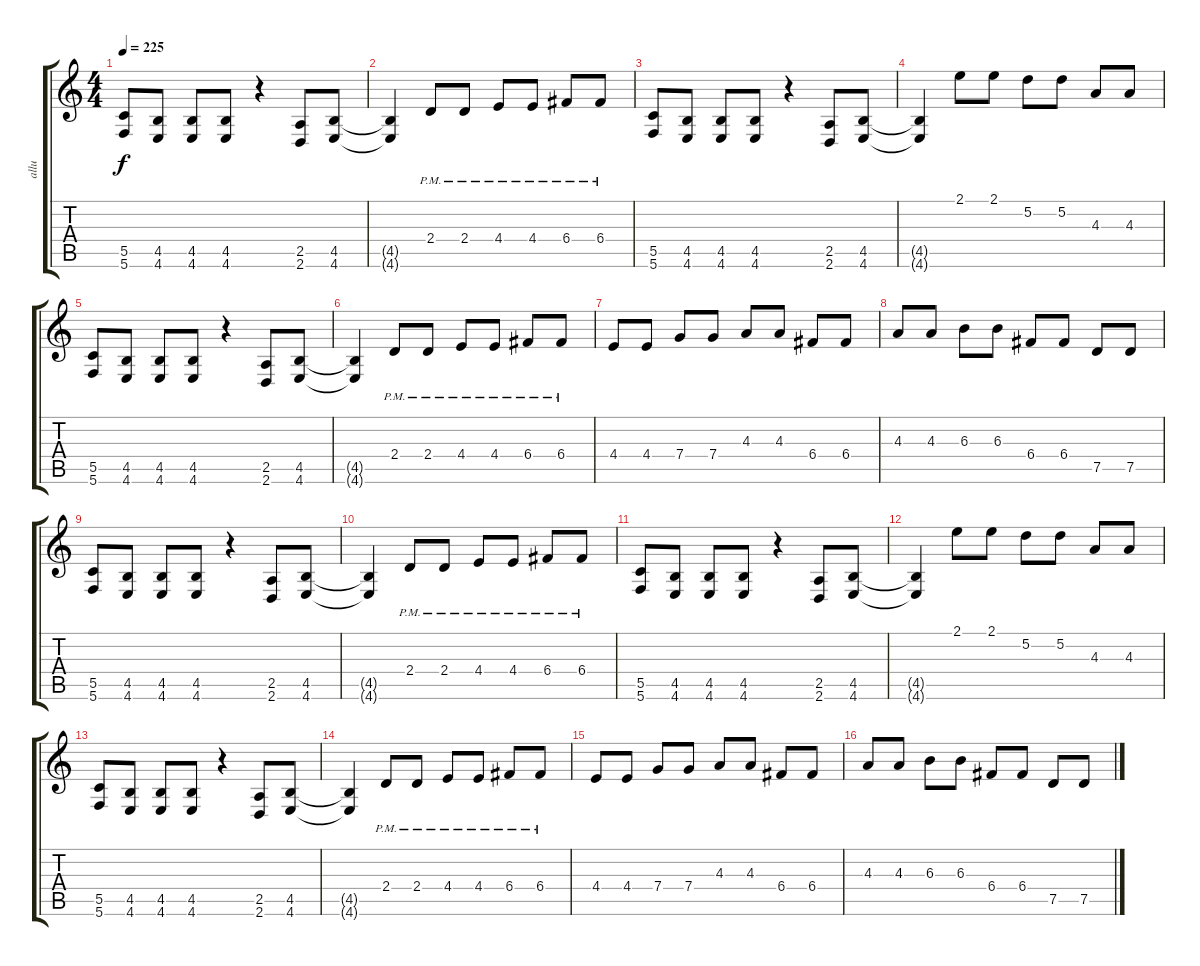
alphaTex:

\track ("allu" "allu") {instrument distortionguitar}
\staff {score tabs}
\tuning (D4 A3 F3 C3 G2 C2) {hide}
\ts (4 4)
\tempo 225
\clef g2
\ks c
(5.5 5.6).8{dy f} (4.5 4.6).8 (4.5 4.6).8 (4.5 4.6).8 r.4 (2.5 2.6).8 (4.5 4.6).8 |
(4.5{t} 4.6{t}).4 2.4{pm}.8 2.4{pm}.8 4.4{pm}.8 4.4{pm}.8 6.4{pm}.8 6.4{pm}.8 |
(5.5 5.6).8 (4.5 4.6).8 (4.5 4.6).8 (4.5 4.6).8 r.4 (2.5 2.6).8 (4.5 4.6).8 |
(4.5{t} 4.6{t}).4 2.1.8 2.1.8 5.2.8 5.2.8 4.3.8 4.3.8 |
(5.5 5.6).8 (4.5 4.6).8 (4.5 4.6).8 (4.5 4.6).8 r.4 (2.5 2.6).8 (4.5 4.6).8 |
(4.5{t} 4.6{t}).4 2.4{pm}.8 2.4{pm}.8 4.4{pm}.8 4.4{pm}.8 6.4{pm}.8 6.4{pm}.8 |
4.4.8 4.4.8 7.4.8 7.4.8 4.3.8 4.3.8 6.4.8 6.4.8 |
4.3.8 4.3.8 6.3.8 6.3.8 6.4.8 6.4.8 7.5.8 7.5.8 |
(5.5 5.6).8 (4.5 4.6).8 (4.5 4.6).8 (4.5 4.6).8 r.4 (2.5 2.6).8 (4.5 4.6).8 |
(4.5{t} 4.6{t}).4 2.4{pm}.8 2.4{pm}.8 4.4{pm}.8 4.4{pm}.8 6.4{pm}.8 6.4{pm}.8 |
(5.5 5.6).8 (4.5 4.6).8 (4.5 4.6).8 (4.5 4.6).8 r.4 (2.5 2.6).8 (4.5 4.6).8 |
(4.5{t} 4.6{t}).4 2.1.8 2.1.8 5.2.8 5.2.8 4.3.8 4.3.8 |
(5.5 5.6).8 (4.5 4.6).8 (4.5 4.6).8 (4.5 4.6).8 r.4 (2.5 2.6).8 (4.5 4.6).8 |
(4.5{t} 4.6{t}).4 2.4{pm}.8 2.4{pm}.8 4.4{pm}.8 4.4{pm}.8 6.4{pm}.8 6.4{pm}.8 |
4.4.8 4.4.8 7.4.8 7.4.8 4.3.8 4.3.8 6.4.8 6.4.8 |
4.3.8 4.3.8 6.3.8 6.3.8 6.4.8 6.4.8 7.5.8 7.5.8
